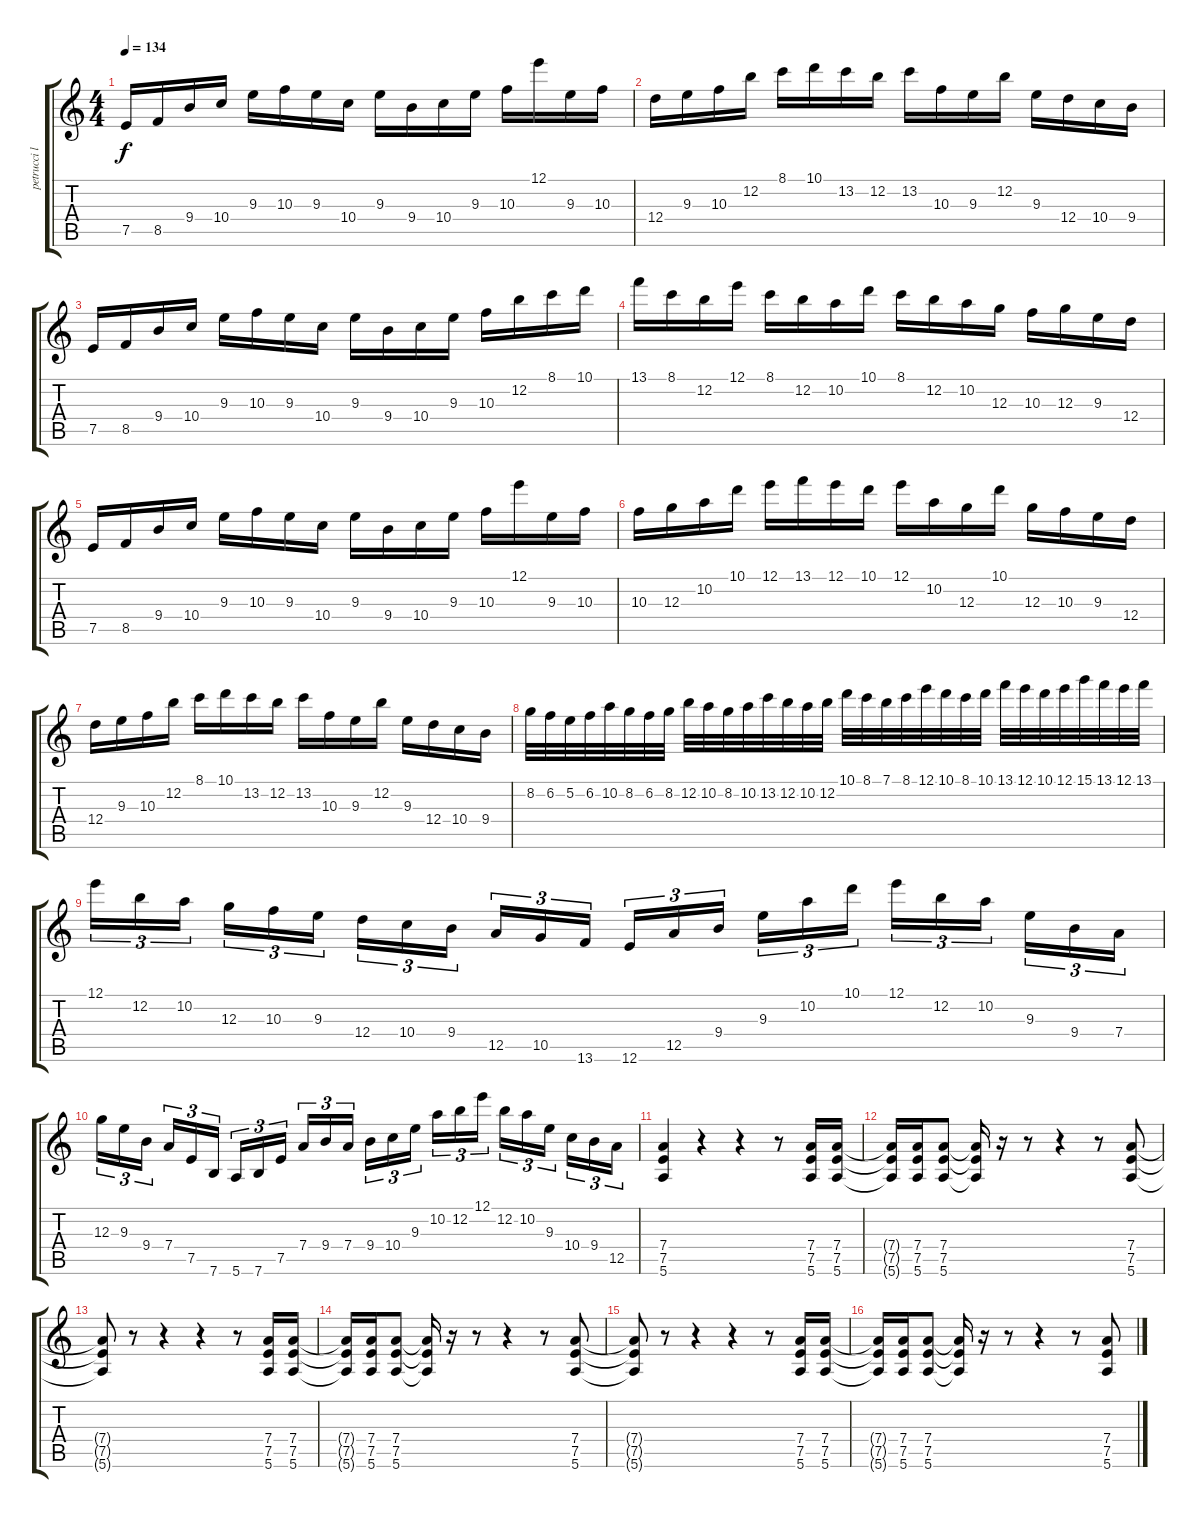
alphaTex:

\track ("petrucci lead " "petrucci l") {instrument overdrivenguitar}
\staff {score tabs}
\tuning (E4 B3 G3 D3 A2 E2) {hide}
\ts (4 4)
\tempo 134
\clef g2
\ks c
7.5.16{dy f instrument overdrivenguitar} 8.5.16 9.4.16 10.4.16 9.3.16 10.3.16 9.3.16 10.4.16 9.3.16 9.4.16 10.4.16 9.3.16 10.3.16 12.1.16 9.3.16 10.3.16 |
12.4.16 9.3.16 10.3.16 12.2.16 8.1.16 10.1.16 13.2.16 12.2.16 13.2.16 10.3.16 9.3.16 12.2.16 9.3.16 12.4.16 10.4.16 9.4.16 |
7.5.16 8.5.16 9.4.16 10.4.16 9.3.16 10.3.16 9.3.16 10.4.16 9.3.16 9.4.16 10.4.16 9.3.16 10.3.16 12.2.16 8.1.16 10.1.16 |
13.1.16 8.1.16 12.2.16 12.1.16 8.1.16 12.2.16 10.2.16 10.1.16 8.1.16 12.2.16 10.2.16 12.3.16 10.3.16 12.3.16 9.3.16 12.4.16 |
7.5.16 8.5.16 9.4.16 10.4.16 9.3.16 10.3.16 9.3.16 10.4.16 9.3.16 9.4.16 10.4.16 9.3.16 10.3.16 12.1.16 9.3.16 10.3.16 |
10.3.16 12.3.16 10.2.16 10.1.16 12.1.16 13.1.16 12.1.16 10.1.16 12.1.16 10.2.16 12.3.16 10.1.16 12.3.16 10.3.16 9.3.16 12.4.16 |
12.4.16 9.3.16 10.3.16 12.2.16 8.1.16 10.1.16 13.2.16 12.2.16 13.2.16 10.3.16 9.3.16 12.2.16 9.3.16 12.4.16 10.4.16 9.4.16 |
8.2.32 6.2.32 5.2.32 6.2.32 10.2.32 8.2.32 6.2.32 8.2.32 12.2.32 10.2.32 8.2.32 10.2.32 13.2.32 12.2.32 10.2.32 12.2.32 10.1.32 8.1.32 7.1.32 8.1.32 12.1.32 10.1.32 8.1.32 10.1.32 13.1.32 12.1.32 10.1.32 12.1.32 15.1.32 13.1.32 12.1.32 13.1.32 |
12.1.16{tu (3 2)} 12.2.16{tu (3 2)} 10.2.16{tu (3 2)} 12.3.16{tu (3 2)} 10.3.16{tu (3 2)} 9.3.16{tu (3 2)} 12.4.16{tu (3 2)} 10.4.16{tu (3 2)} 9.4.16{tu (3 2)} 12.5.16{tu (3 2)} 10.5.16{tu (3 2)} 13.6.16{tu (3 2)} 12.6.16{tu (3 2)} 12.5.16{tu (3 2)} 9.4.16{tu (3 2)} 9.3.16{tu (3 2)} 10.2.16{tu (3 2)} 10.1.16{tu (3 2)} 12.1.16{tu (3 2)} 12.2.16{tu (3 2)} 10.2.16{tu (3 2)} 9.3.16{tu (3 2)} 9.4.16{tu (3 2)} 7.4.16{tu (3 2)} |
12.3.16{tu (3 2)} 9.3.16{tu (3 2)} 9.4.16{tu (3 2)} 7.4.16{tu (3 2)} 7.5.16{tu (3 2)} 7.6.16{tu (3 2)} 5.6.16{tu (3 2)} 7.6.16{tu (3 2)} 7.5.16{tu (3 2)} 7.4.16{tu (3 2)} 9.4.16{tu (3 2)} 7.4.16{tu (3 2)} 9.4.16{tu (3 2)} 10.4.16{tu (3 2)} 9.3.16{tu (3 2)} 10.2.16{tu (3 2)} 12.2.16{tu (3 2)} 12.1.16{tu (3 2)} 12.2.16{tu (3 2)} 10.2.16{tu (3 2)} 9.3.16{tu (3 2)} 10.4.16{tu (3 2)} 9.4.16{tu (3 2)} 12.5.16{tu (3 2)} |
(7.4 7.5 5.6).4 r.4 r.4 r.8 (7.4 7.5 5.6).16 (7.4 7.5 5.6).16 |
(7.4{t} 7.5{t} 5.6{t}).16 (7.4 7.5 5.6).16 (7.4 7.5 5.6).8 (7.4{t} 7.5{t} 5.6{t}).16 r.16 r.8 r.4 r.8 (7.4 7.5 5.6).8 |
(7.4{t} 7.5{t} 5.6{t}).8 r.8 r.4 r.4 r.8 (7.4 7.5 5.6).16 (7.4 7.5 5.6).16 |
(7.4{t} 7.5{t} 5.6{t}).16 (7.4 7.5 5.6).16 (7.4 7.5 5.6).8 (7.4{t} 7.5{t} 5.6{t}).16 r.16 r.8 r.4 r.8 (7.4 7.5 5.6).8 |
(7.4{t} 7.5{t} 5.6{t}).8 r.8 r.4 r.4 r.8 (7.4 7.5 5.6).16 (7.4 7.5 5.6).16 |
(7.4{t} 7.5{t} 5.6{t}).16 (7.4 7.5 5.6).16 (7.4 7.5 5.6).8 (7.4{t} 7.5{t} 5.6{t}).16 r.16 r.8 r.4 r.8 (7.4 7.5 5.6).8
